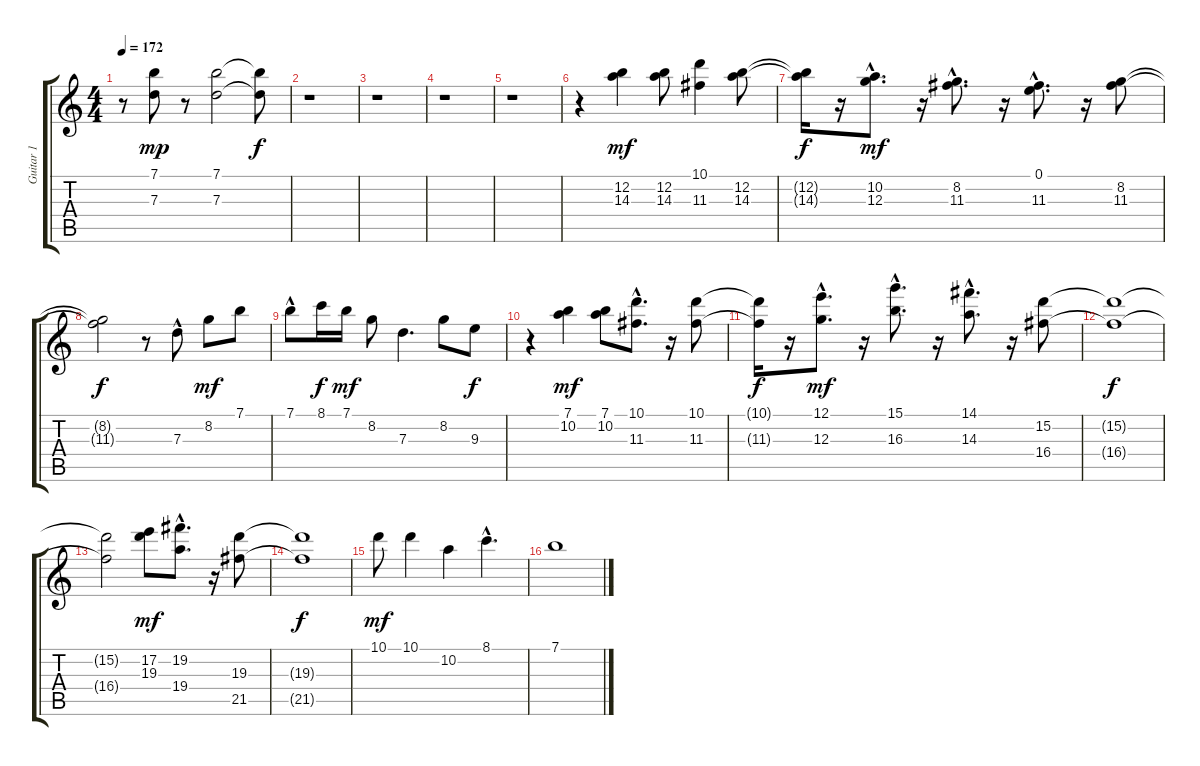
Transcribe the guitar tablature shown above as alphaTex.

\track ("Guitar 1" "Guitar 1") {instrument acousticguitarsteel}
\staff {score tabs}
\tuning (E4 B3 G3 D3 A2 E2) {hide}
\ts (4 4)
\tempo 172
\clef g2
\ks c
r.8{dy f} (7.1 7.3).8{dy mp} r.8 (7.1 7.3).2 (7.1{t} 7.3{t}).8{dy f} |
r.1 |
r.1 |
r.1 |
r.1 |
r.4 (12.2 14.3).4{dy mf balance 8} (12.2 14.3).8 (10.1 11.3).4 (12.2 14.3).8 |
(12.2{t} 14.3{t}).16{dy f} r.16 (10.2{hac} 12.3{hac}).8{d dy mf} r.16 (8.2{hac} 11.3{hac}).8{d} r.16 (0.1{hac} 11.3{hac}).8{d} r.16 (8.2 11.3).8 |
(8.2{t} 11.3{t}).2{dy f} r.8 7.3{hac}.8 8.2.8{dy mf} 7.1.8 |
7.1{hac}.8 8.1.16{dy f} 7.1.16{dy mf} 8.2.8 7.3.4{d} 8.2.8 9.3.8{dy f} |
r.4 (7.1 10.2).4{dy mf} (7.1 10.2).8 (10.1{hac} 11.3{hac}).8{d} r.16 (10.1 11.3).8 |
(10.1{t} 11.3{t}).16{dy f} r.16 (12.1{hac} 12.3{hac}).8{d dy mf} r.16 (15.1{hac} 16.3{hac}).8{d} r.16 (14.1{hac} 14.3{hac}).8{d} r.16 (15.2 16.4).8 |
(15.2{t} 16.4{t}).1{dy f} |
(15.2{t} 16.4{t}).2 (17.2 19.3).8{dy mf} (19.2{hac} 19.4{hac}).8{d} r.16 (19.3 21.5).8 |
(19.3{t} 21.5{t}).1{dy f} |
10.1.8{dy mf} 10.1.4 10.2.4 8.1{hac}.4{d} |
7.1.1
